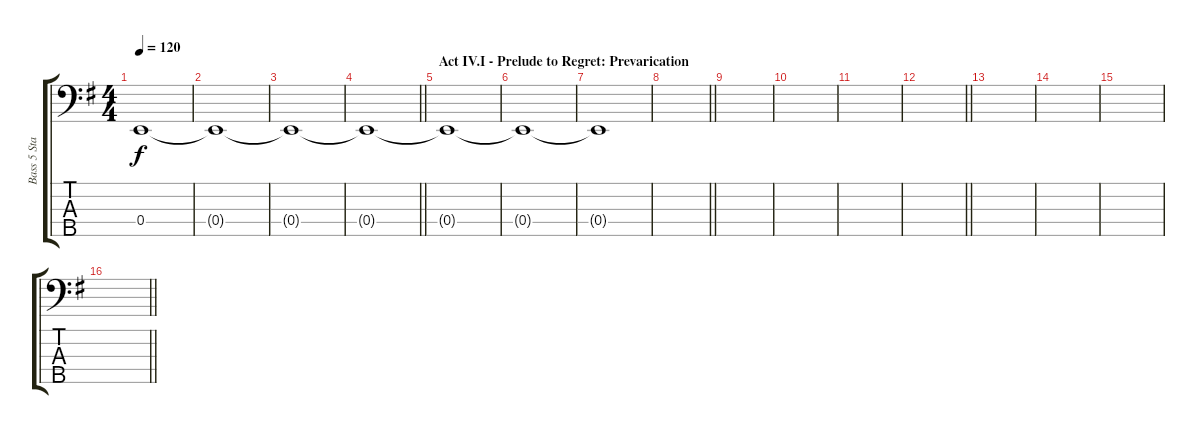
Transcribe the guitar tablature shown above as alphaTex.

\track ("Bass 5 Standard" "Bass 5 Sta") {instrument electricbassfinger}
\staff {score tabs}
\tuning (G2 D2 A1 E1 B0) {hide}
\ts (4 4)
\section ("" "")
\tempo 120
\clef f4
\ks eminor
0.4{t}.1{dy f} |
0.4{t}.1 |
0.4{t}.1{volume 0} |
\barLineRight lightlight
0.4{t}.1 |
\section ("" "Act IV.I - Prelude to Regret: Prevarication")
0.4{t}.1 |
0.4{t}.1 |
0.4{t}.1 |
\barLineRight lightlight
|
|
|
|
\barLineRight lightlight
|
|
|
|
\barLineRight lightlight
